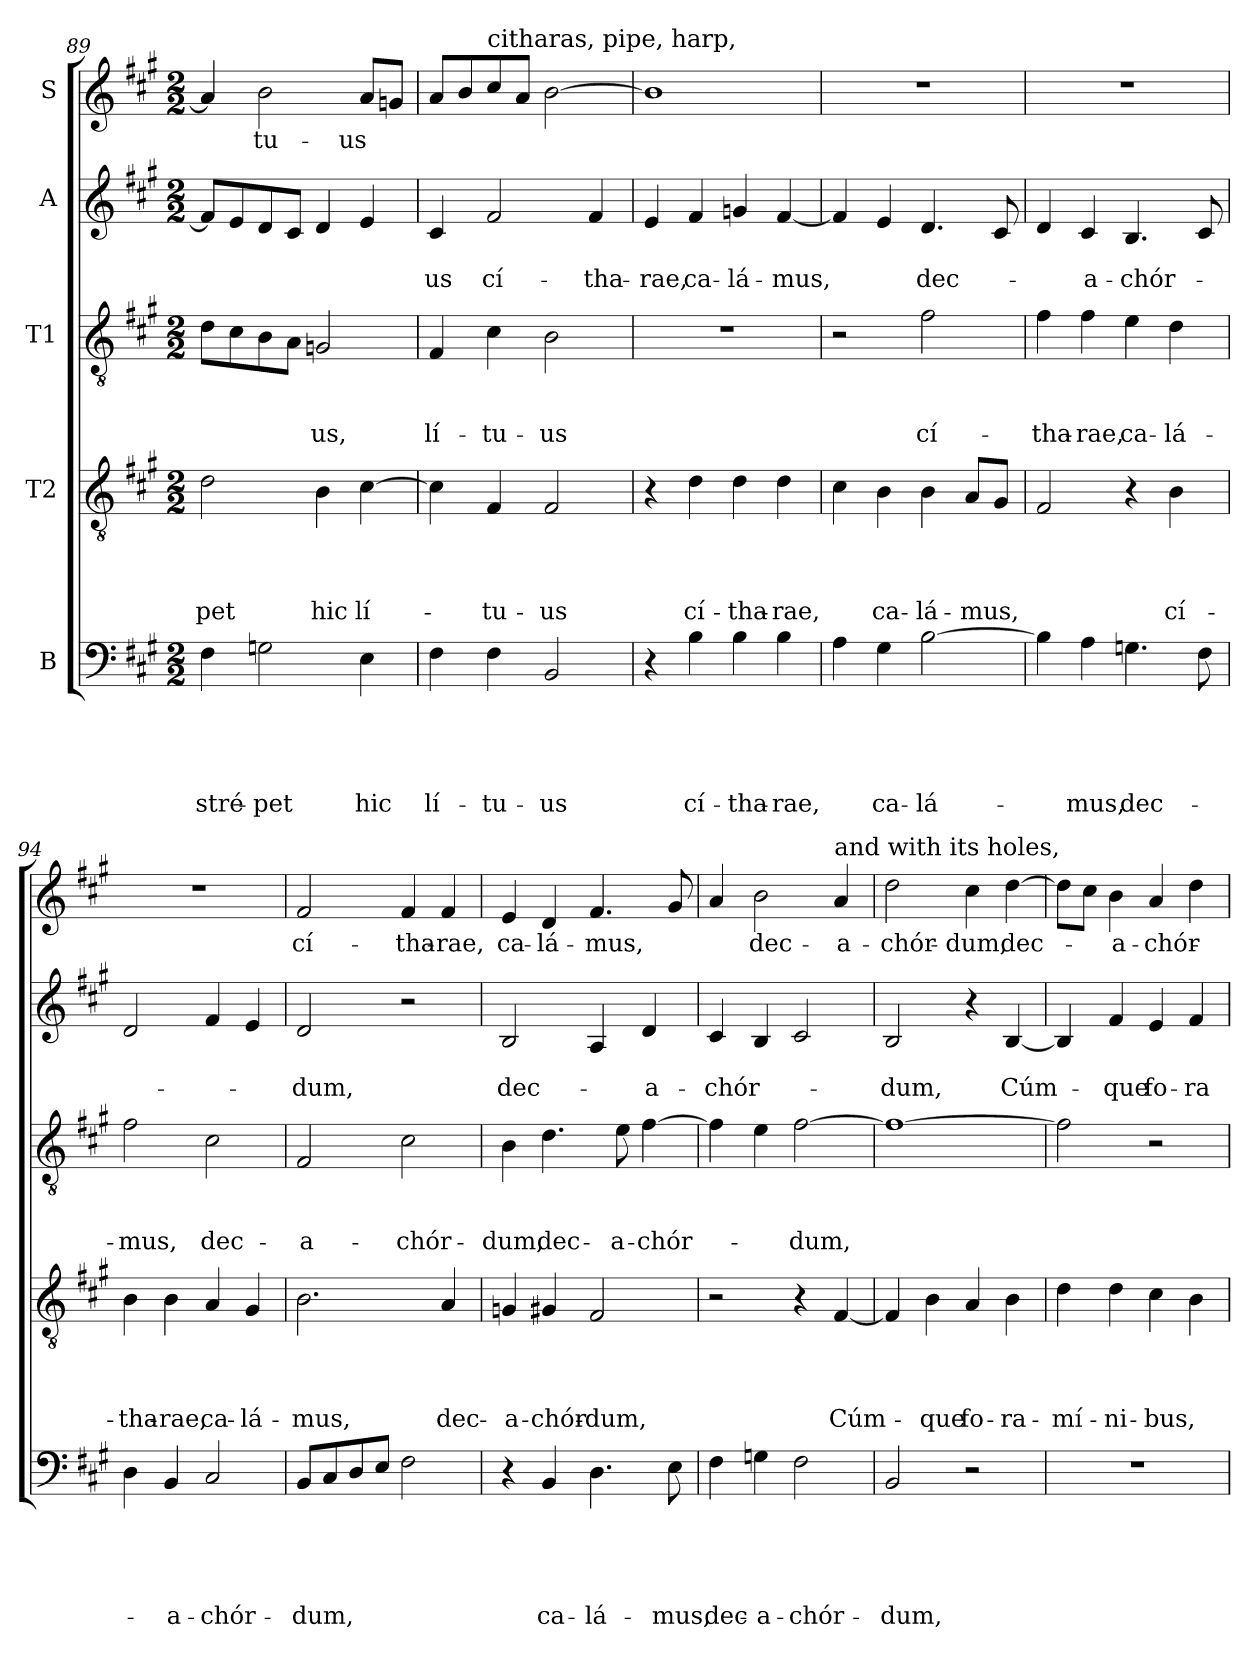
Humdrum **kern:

**kern	**text	**text	**text	**text	**text	**kern	**text	**text	**text	**text	**kern	**text	**text	**text	**kern	**text	**text	**kern	**text
*part5	*part5	*part5	*part5	*part5	*part5	*part4	*part4	*part4	*part4	*part4	*part3	*part3	*part3	*part3	*part2	*part2	*part2	*part1	*part1
*staff5	*staff5	*staff5	*staff5	*staff5	*staff5	*staff4	*staff4	*staff4	*staff4	*staff4	*staff3	*staff3	*staff3	*staff3	*staff2	*staff2	*staff2	*staff1	*staff1
*I"B	*	*	*	*	*	*I"T2	*	*	*	*	*I"T1	*	*	*	*I"A	*	*	*I"S	*
*clefF4	*	*	*	*	*	*clefGv2	*	*	*	*	*clefGv2	*	*	*	*clefG2	*	*	*clefG2	*
*k[f#c#g#]	*	*	*	*	*	*k[f#c#g#]	*	*	*	*	*k[f#c#g#]	*	*	*	*k[f#c#g#]	*	*	*k[f#c#g#]	*
*A:	*	*	*	*	*	*A:	*	*	*	*	*A:	*	*	*	*A:	*	*	*A:	*
*M2/2	*	*	*	*	*	*M2/2	*	*	*	*	*M2/2	*	*	*	*M2/2	*	*	*M2/2	*
=89	=89	=89	=89	=89	=89	=89	=89	=89	=89	=89	=89	=89	=89	=89	=89	=89	=89	=89	=89
!	!	!	!	!	!LO:LY:b	!	!	!	!	!LO:LY:b	!	!	!	!	!	!	!	!	!
4F#\	.	.	.	.	-stré-	2d\	.	.	.	-pet	8d\L	.	.	.	8f#/L]	.	.	4a/]	.
.	.	.	.	.	.	.	.	.	.	.	8c#\	.	.	.	8e/	.	.	.	.
!	!	!	!	!	!LO:LY:b	!	!	!	!	!	!	!	!	!	!	!	!	!	!LO:LY:b
2Gni\	.	.	.	.	-pet	.	.	.	.	.	8B\	.	.	.	8d/	.	.	2b\	-tu-
.	.	.	.	.	.	.	.	.	.	.	8A\J	.	.	.	8c#/J	.	.	.	.
!	!	!	!	!	!	!	!	!	!	!LO:LY:b	!	!	!	!LO:LY:b	!	!	!	!	!
.	.	.	.	.	.	4B\	.	.	.	hic	2Gni/	.	.	-us,	4d/	.	.	.	.
!	!	!	!	!	!LO:LY:b	!	!	!	!	!LO:LY:b	!	!	!	!	!	!	!	!	!LO:LY:b
4E\	.	.	.	.	hic	[4c#\	.	.	.	lí-	.	.	.	.	4e/	.	.	8a/L	-us
.	.	.	.	.	.	.	.	.	.	.	.	.	.	.	.	.	.	8gni/J	.
=90	=90	=90	=90	=90	=90	=90	=90	=90	=90	=90	=90	=90	=90	=90	=90	=90	=90	=90	=90
!	!	!	!	!	!LO:LY:b	!	!	!	!	!	!	!	!	!LO:LY:b	!	!	!LO:LY:b	!	!
4F#\	.	.	.	.	lí-	4c#\]	.	.	.	.	4F#/	.	.	lí-	4c#/	.	-us	8a/L	.
.	.	.	.	.	.	.	.	.	.	.	.	.	.	.	.	.	.	8b/	.
!	!	!	!	!	!	!	!	!	!	!	!	!	!	!	!	!	!	!LO:TX:a:t=citharas, pipe, harp,	!
!	!	!	!	!	!LO:LY:b	!	!	!	!	!LO:LY:b	!	!	!	!LO:LY:b	!	!	!LO:LY:b	!	!
4F#\	.	.	.	.	-tu-	4F#/	.	.	.	-tu-	4c#\	.	.	-tu-	2f#/	.	cí-	8cc#/	.
.	.	.	.	.	.	.	.	.	.	.	.	.	.	.	.	.	.	8a/J	.
!	!	!	!	!	!LO:LY:b	!	!	!	!	!LO:LY:b	!	!	!	!LO:LY:b	!	!	!	!	!
2BB/	.	.	.	.	-us	2F#/	.	.	.	-us	2B\	.	.	-us	.	.	.	[2b\	.
!	!	!	!	!	!	!	!	!	!	!	!	!	!	!	!	!	!LO:LY:b	!	!
.	.	.	.	.	.	.	.	.	.	.	.	.	.	.	4f#/	.	-tha-	.	.
=91	=91	=91	=91	=91	=91	=91	=91	=91	=91	=91	=91	=91	=91	=91	=91	=91	=91	=91	=91
!	!	!	!	!	!	!	!	!	!	!	!	!	!	!	!	!	!LO:LY:b	!	!
4r	.	.	.	.	.	4r	.	.	.	.	1r	.	.	.	4e/	.	-rae,	1b]	.
!	!	!	!	!	!LO:LY:b	!	!	!	!	!LO:LY:b	!	!	!	!	!	!	!LO:LY:b	!	!
4B\	.	.	.	.	cí-	4d\	.	.	.	cí-	.	.	.	.	4f#/	.	ca-	.	.
!	!	!	!	!	!LO:LY:b	!	!	!	!	!LO:LY:b	!	!	!	!	!	!	!LO:LY:b	!	!
4B\	.	.	.	.	-tha-	4d\	.	.	.	-tha-	.	.	.	.	4gni/	.	-lá-	.	.
!	!	!	!	!	!LO:LY:b	!	!	!	!	!LO:LY:b	!	!	!	!	!	!	!LO:LY:b	!	!
4B\	.	.	.	.	-rae,	4d\	.	.	.	-rae,	.	.	.	.	[4f#/	.	-mus,	.	.
=92	=92	=92	=92	=92	=92	=92	=92	=92	=92	=92	=92	=92	=92	=92	=92	=92	=92	=92	=92
4A\	.	.	.	.	.	4c#\	.	.	.	.	2r	.	.	.	4f#/]	.	.	1r	.
!	!	!	!	!	!LO:LY:b	!	!	!	!	!LO:LY:b	!	!	!	!	!	!	!	!	!
4G#\	.	.	.	.	ca-	4B\	.	.	.	ca-	.	.	.	.	4e/	.	.	.	.
!	!	!	!	!	!LO:LY:b	!	!	!	!	!LO:LY:b	!	!	!	!LO:LY:b	!	!	!LO:LY:b	!	!
[2B\	.	.	.	.	-lá-	4B\	.	.	.	-lá-	2f#\	.	.	cí-	4.d/	.	dec-	.	.
!	!	!	!	!	!	!	!	!	!	!LO:LY:b	!	!	!	!	!	!	!	!	!
.	.	.	.	.	.	8A/L	.	.	.	-mus,	.	.	.	.	.	.	.	.	.
.	.	.	.	.	.	8G#/J	.	.	.	.	.	.	.	.	8c#/	.	.	.	.
!!LO:LB:g=z
=93	=93	=93	=93	=93	=93	=93	=93	=93	=93	=93	=93	=93	=93	=93	=93	=93	=93	=93	=93
!	!	!	!	!	!	!	!	!	!	!	!	!	!	!LO:LY:b	!	!	!	!	!
4B\]	.	.	.	.	.	2F#/	.	.	.	.	4f#\	.	.	-tha-	4d/	.	.	1r	.
!	!	!	!	!	!LO:LY:b	!	!	!	!	!	!	!	!	!LO:LY:b	!	!	!LO:LY:b	!	!
4A\	.	.	.	.	-mus,	.	.	.	.	.	4f#\	.	.	-rae,	4c#/	.	-a-	.	.
!	!	!	!	!	!LO:LY:b	!	!	!	!	!	!	!	!	!LO:LY:b	!	!	!LO:LY:b	!	!
4.Gni\	.	.	.	.	dec-	4r	.	.	.	.	4e\	.	.	ca-	4.B/	.	-chór-	.	.
!	!	!	!	!	!	!	!	!	!	!LO:LY:b	!	!	!	!LO:LY:b	!	!	!	!	!
.	.	.	.	.	.	4B\	.	.	.	cí-	4d\	.	.	-lá-	.	.	.	.	.
8F#\	.	.	.	.	.	.	.	.	.	.	.	.	.	.	8c#/	.	.	.	.
=94	=94	=94	=94	=94	=94	=94	=94	=94	=94	=94	=94	=94	=94	=94	=94	=94	=94	=94	=94
!	!	!	!	!	!	!	!	!	!	!LO:LY:b	!	!	!	!LO:LY:b	!	!	!	!	!
4D\	.	.	.	.	.	4B\	.	.	.	-tha-	2f#\	.	.	-mus,	2d/	.	.	1r	.
!	!	!	!	!	!LO:LY:b	!	!	!	!	!LO:LY:b	!	!	!	!	!	!	!	!	!
4BB/	.	.	.	.	-a-	4B\	.	.	.	-rae,	.	.	.	.	.	.	.	.	.
!	!	!	!	!	!LO:LY:b	!	!	!	!	!LO:LY:b	!	!	!	!LO:LY:b	!	!	!	!	!
2C#/	.	.	.	.	-chór-	4A/	.	.	.	ca-	2c#\	.	.	dec-	4f#/	.	.	.	.
!	!	!	!	!	!	!	!	!	!	!LO:LY:b	!	!	!	!	!	!	!	!	!
.	.	.	.	.	.	4G#/	.	.	.	-lá-	.	.	.	.	4e/	.	.	.	.
=95	=95	=95	=95	=95	=95	=95	=95	=95	=95	=95	=95	=95	=95	=95	=95	=95	=95	=95	=95
!	!	!	!	!	!LO:LY:b	!	!	!	!	!LO:LY:b	!	!	!	!LO:LY:b	!	!	!LO:LY:b	!	!LO:LY:b
8BB/L	.	.	.	.	-dum,	2.B\	.	.	.	-mus,	2F#/	.	.	-a-	2d/	.	-dum,	2f#/	cí-
8C#/	.	.	.	.	.	.	.	.	.	.	.	.	.	.	.	.	.	.	.
8D/	.	.	.	.	.	.	.	.	.	.	.	.	.	.	.	.	.	.	.
8E/J	.	.	.	.	.	.	.	.	.	.	.	.	.	.	.	.	.	.	.
!	!	!	!	!	!	!	!	!	!	!	!	!	!	!LO:LY:b	!	!	!	!	!LO:LY:b
2F#\	.	.	.	.	.	.	.	.	.	.	2c#\	.	.	-chór-	2r	.	.	4f#/	-tha-
!	!	!	!	!	!	!	!	!	!	!LO:LY:b	!	!	!	!	!	!	!	!	!LO:LY:b
.	.	.	.	.	.	4A/	.	.	.	dec-	.	.	.	.	.	.	.	4f#/	-rae,
=96	=96	=96	=96	=96	=96	=96	=96	=96	=96	=96	=96	=96	=96	=96	=96	=96	=96	=96	=96
!	!	!	!	!	!	!	!	!	!	!LO:LY:b	!	!	!	!LO:LY:b	!	!	!LO:LY:b	!	!LO:LY:b
4r	.	.	.	.	.	4Gni/	.	.	.	-a-	4B\	.	.	-dum,	2B/	.	dec-	4e/	ca-
!	!	!	!	!	!LO:LY:b	!	!	!	!	!LO:LY:b	!	!	!	!LO:LY:b	!	!	!	!	!LO:LY:b
4BB/	.	.	.	.	ca-	4G#/	.	.	.	-chór-	4.d\	.	.	dec-	.	.	.	4d/	-lá-
!	!	!	!	!	!LO:LY:b	!	!	!	!	!LO:LY:b	!	!	!	!	!	!	!	!	!LO:LY:b
4.D\	.	.	.	.	-lá-	2F#/	.	.	.	-dum,	.	.	.	.	4A/	.	.	4.f#/	-mus,
!	!	!	!	!	!	!	!	!	!	!	!	!	!	!LO:LY:b	!	!	!	!	!
.	.	.	.	.	.	.	.	.	.	.	8e\	.	.	-a-	.	.	.	.	.
!	!	!	!	!	!	!	!	!	!	!	!	!	!	!LO:LY:b	!	!	!LO:LY:b	!	!
.	.	.	.	.	.	.	.	.	.	.	[4f#\	.	.	-chór-	4d/	.	-a-	.	.
!	!	!	!	!	!LO:LY:b	!	!	!	!	!	!	!	!	!	!	!	!	!	!
8E\	.	.	.	.	-mus,	.	.	.	.	.	.	.	.	.	.	.	.	8g#/	.
=97	=97	=97	=97	=97	=97	=97	=97	=97	=97	=97	=97	=97	=97	=97	=97	=97	=97	=97	=97
!	!	!	!	!	!LO:LY:b	!	!	!	!	!	!	!	!	!	!	!	!LO:LY:b	!	!
4F#\	.	.	.	.	dec-	2r	.	.	.	.	4f#\]	.	.	.	4c#/	.	-chór-	4a/	.
!	!	!	!	!	!LO:LY:b	!	!	!	!	!	!	!	!	!	!	!	!	!	!LO:LY:b
4Gni\	.	.	.	.	-a-	.	.	.	.	.	4e\	.	.	.	4B/	.	.	2b\	dec-
!	!	!	!	!	!LO:LY:b	!	!	!	!	!	!	!	!	!LO:LY:b	!	!	!	!	!
2F#\	.	.	.	.	-chór-	4r	.	.	.	.	[2f#\	.	.	-dum,	2c#/	.	.	.	.
!	!	!	!	!	!	!	!	!	!	!	!	!	!	!	!	!	!	!LO:TX:a:t=and with its holes,	!
!	!	!	!	!	!	!	!	!	!	!LO:LY:b	!	!	!	!	!	!	!	!	!LO:LY:b
.	.	.	.	.	.	[4F#/	.	.	.	Cúm-	.	.	.	.	.	.	.	4a/	-a-
!!LO:PB:g=z
=98	=98	=98	=98	=98	=98	=98	=98	=98	=98	=98	=98	=98	=98	=98	=98	=98	=98	=98	=98
!	!	!	!	!	!LO:LY:b	!	!	!	!	!	!	!	!	!	!	!	!LO:LY:b	!	!LO:LY:b
2BB/	.	.	.	.	-dum,	4F#/]	.	.	.	.	1f#_	.	.	.	2B/	.	-dum,	2dd\	-chór-
!	!	!	!	!	!	!	!	!	!	!LO:LY:b	!	!	!	!	!	!	!	!	!
.	.	.	.	.	.	4B\	.	.	.	-que	.	.	.	.	.	.	.	.	.
!	!	!	!	!	!	!	!	!	!	!LO:LY:b	!	!	!	!	!	!	!	!	!LO:LY:b
2r	.	.	.	.	.	4A/	.	.	.	fo-	.	.	.	.	4r	.	.	4cc#\	-dum,
!	!	!	!	!	!	!	!	!	!	!LO:LY:b	!	!	!	!	!	!	!LO:LY:b	!	!LO:LY:b
.	.	.	.	.	.	4B\	.	.	.	-ra-	.	.	.	.	[4B/	.	Cúm-	[4dd\	dec-
=99	=99	=99	=99	=99	=99	=99	=99	=99	=99	=99	=99	=99	=99	=99	=99	=99	=99	=99	=99
!	!	!	!	!	!	!	!	!	!	!LO:LY:b	!	!	!	!	!	!	!	!	!
1r	.	.	.	.	.	4d\	.	.	.	-mí-	2f#\]	.	.	.	4B/]	.	.	8dd\L]	.
.	.	.	.	.	.	.	.	.	.	.	.	.	.	.	.	.	.	8cc#\J	.
!	!	!	!	!	!	!	!	!	!	!LO:LY:b	!	!	!	!	!	!	!LO:LY:b	!	!LO:LY:b
.	.	.	.	.	.	4d\	.	.	.	-ni-	.	.	.	.	4f#/	.	-que	4b\	-a-
!	!	!	!	!	!	!	!	!	!	!LO:LY:b	!	!	!	!	!	!	!LO:LY:b	!	!LO:LY:b
.	.	.	.	.	.	4c#\	.	.	.	-bus,	2r	.	.	.	4e/	.	fo-	4a/	-chór-
!	!	!	!	!	!	!	!	!	!	!	!	!	!	!	!	!	!LO:LY:b	!	!
.	.	.	.	.	.	4B\	.	.	.	.	.	.	.	.	4f#/	.	-ra-	4dd\	.
=	=	=	=	=	=	=	=	=	=	=	=	=	=	=	=	=	=	=	=
*-	*-	*-	*-	*-	*-	*-	*-	*-	*-	*-	*-	*-	*-	*-	*-	*-	*-	*-	*-
